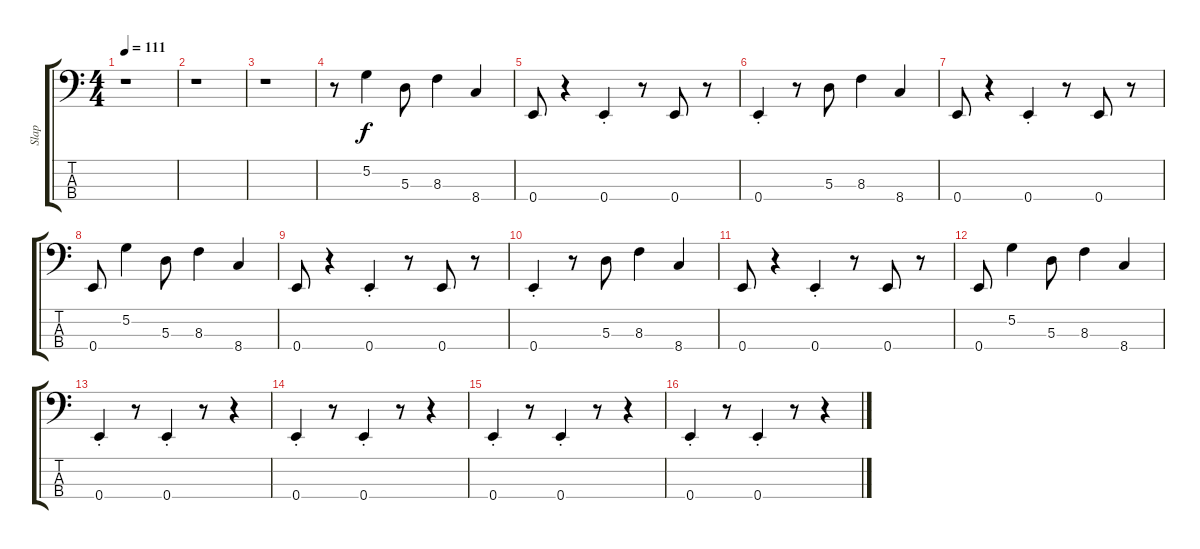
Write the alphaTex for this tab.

\track ("Slap" "Slap") {instrument slapbass1}
\staff {score tabs}
\tuning (G2 D2 A1 E1) {hide}
\ts (4 4)
\tempo 111
\clef f4
\ks c
r.1{dy f} |
r.1 |
r.1 |
r.8 5.2.4 5.3.8 8.3.4 8.4.4 |
0.4.8 r.4 0.4{st}.4 r.8 0.4.8 r.8 |
0.4{st}.4 r.8 5.3.8 8.3.4 8.4.4 |
0.4.8 r.4 0.4{st}.4 r.8 0.4.8 r.8 |
0.4.8 5.2.4 5.3.8 8.3.4 8.4.4 |
0.4.8 r.4 0.4{st}.4 r.8 0.4.8 r.8 |
0.4{st}.4 r.8 5.3.8 8.3.4 8.4.4 |
0.4.8 r.4 0.4{st}.4 r.8 0.4.8 r.8 |
0.4.8 5.2.4 5.3.8 8.3.4 8.4.4 |
0.4{st}.4 r.8 0.4{st}.4 r.8 r.4 |
0.4{st}.4 r.8 0.4{st}.4 r.8 r.4 |
0.4{st}.4 r.8 0.4{st}.4 r.8 r.4 |
0.4{st}.4 r.8 0.4{st}.4 r.8 r.4
